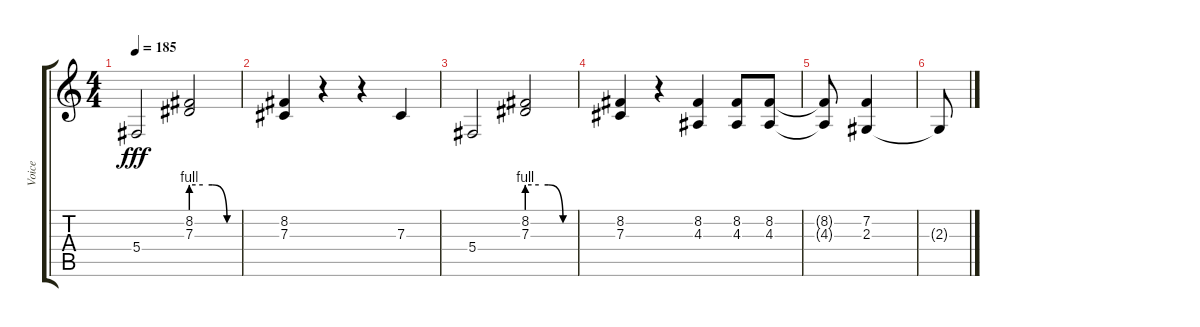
\track ("Voice" "Voice") {instrument drawbarorgan}
\staff {score tabs}
\tuning (Eb4 Bb3 Gb3 Db3 Ab2 Eb2) {hide}
\ts (4 4)
\tempo 185
\clef g2
\ks c
5.4.2{dy fff} (8.2 7.3{be (custom 0 4 15 4 27 4 46 0 60 0)}).2 |
(8.2 7.3).4 r.4 r.4 7.3.4 |
5.4.2 (8.2 7.3{be (custom 0 4 15 4 27 4 46 0 60 0)}).2 |
(8.2 7.3).4 r.4 (8.2 4.3).4 (8.2 4.3).8 (8.2 4.3).8 |
(8.2{t} 4.3{t}).8 (7.2 2.3).4 |
2.3{t}.8
